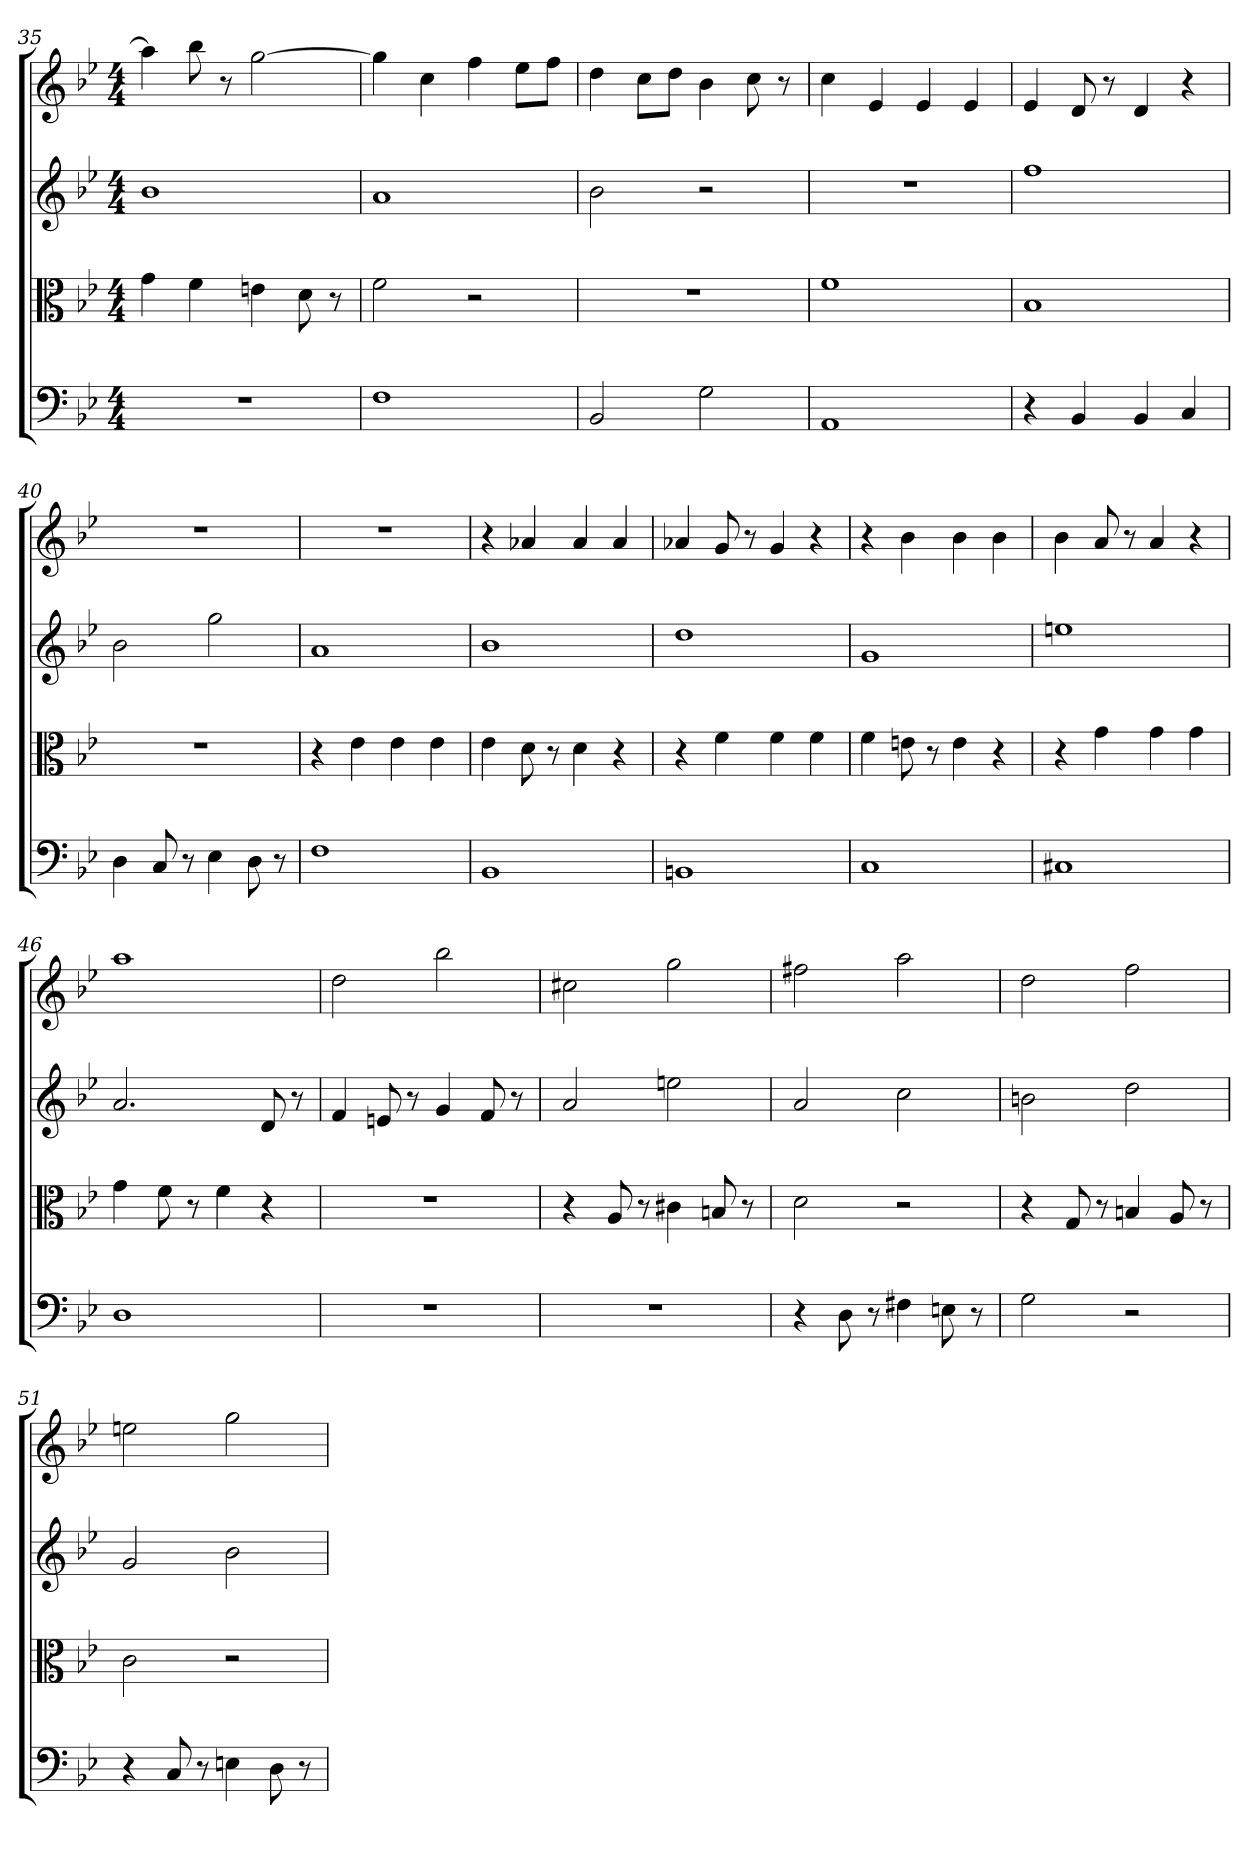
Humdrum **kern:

**kern	**kern	**kern	**kern
*part4	*part3	*part2	*part1
*staff4	*staff3	*staff2	*staff1
*clefF4	*clefC3	*clefG2	*clefG2
*k[b-e-]	*k[b-e-]	*k[b-e-]	*k[b-e-]
*g:	*g:	*g:	*g:
*M4/4	*M4/4	*M4/4	*M4/4
=35	=35	=35	=35
1r	4g	1b-	4aa]
.	4f	.	8bb-
.	.	.	8r
.	4en	.	[2gg
.	8d	.	.
.	8r	.	.
=36	=36	=36	=36
1F	2f	1a	4gg]
.	.	.	4cc
.	2r	.	4ff
.	.	.	8ee-\L
.	.	.	8ff\J
=37	=37	=37	=37
2BB-	1r	2b-	4dd
.	.	.	8cc\L
.	.	.	8dd\J
2G	.	2r	4b-
.	.	.	8cc
.	.	.	8r
=38	=38	=38	=38
1AA	1f	1r	4cc
.	.	.	4e-
.	.	.	4e-
.	.	.	4e-
=39	=39	=39	=39
4r	1B-	1ff	4e-
4BB-	.	.	8d
.	.	.	8r
4BB-	.	.	4d
4C	.	.	4r
=40	=40	=40	=40
4D	1r	2b-	1r
8C	.	.	.
8r	.	.	.
4E-	.	2gg	.
8D	.	.	.
8r	.	.	.
=41	=41	=41	=41
1F	4r	1a	1r
.	4e-	.	.
.	4e-	.	.
.	4e-	.	.
=42	=42	=42	=42
1BB-	4e-	1b-	4r
.	8d	.	4a-X
.	8r	.	.
.	4d	.	4a-
.	4r	.	4a-
=43	=43	=43	=43
1BBn	4r	1dd	4a-X
.	4f	.	8g
.	.	.	8r
.	4f	.	4g
.	4f	.	4r
=44	=44	=44	=44
1C	4f	1g	4r
.	8en	.	4b-
.	8r	.	.
.	4e	.	4b-
.	4r	.	4b-
=45	=45	=45	=45
1C#X	4r	1een	4b-
.	4g	.	8a
.	.	.	8r
.	4g	.	4a
.	4g	.	4r
=46	=46	=46	=46
1D	4g	2.a	1aa
.	8f	.	.
.	8r	.	.
.	4f	.	.
.	4r	8d	.
.	.	8r	.
=47	=47	=47	=47
1r	1r	4f	2dd
.	.	8en	.
.	.	8r	.
.	.	4g	2bb-
.	.	8f	.
.	.	8r	.
=48	=48	=48	=48
1r	4r	2a	2cc#X
.	8A	.	.
.	8r	.	.
.	4c#X	2een	2gg
.	8Bn	.	.
.	8r	.	.
=49	=49	=49	=49
4r	2d	2a	2ff#X
8D	.	.	.
8r	.	.	.
4F#X	2r	2cc	2aa
8En	.	.	.
8r	.	.	.
=50	=50	=50	=50
2G	4r	2bn	2dd
.	8G	.	.
.	8r	.	.
2r	4Bn	2dd	2ff
.	8A	.	.
.	8r	.	.
=51	=51	=51	=51
4r	2c	2g	2een
8C	.	.	.
8r	.	.	.
4En	2r	2b-	2gg
8D	.	.	.
8r	.	.	.
=	=	=	=
*-	*-	*-	*-
